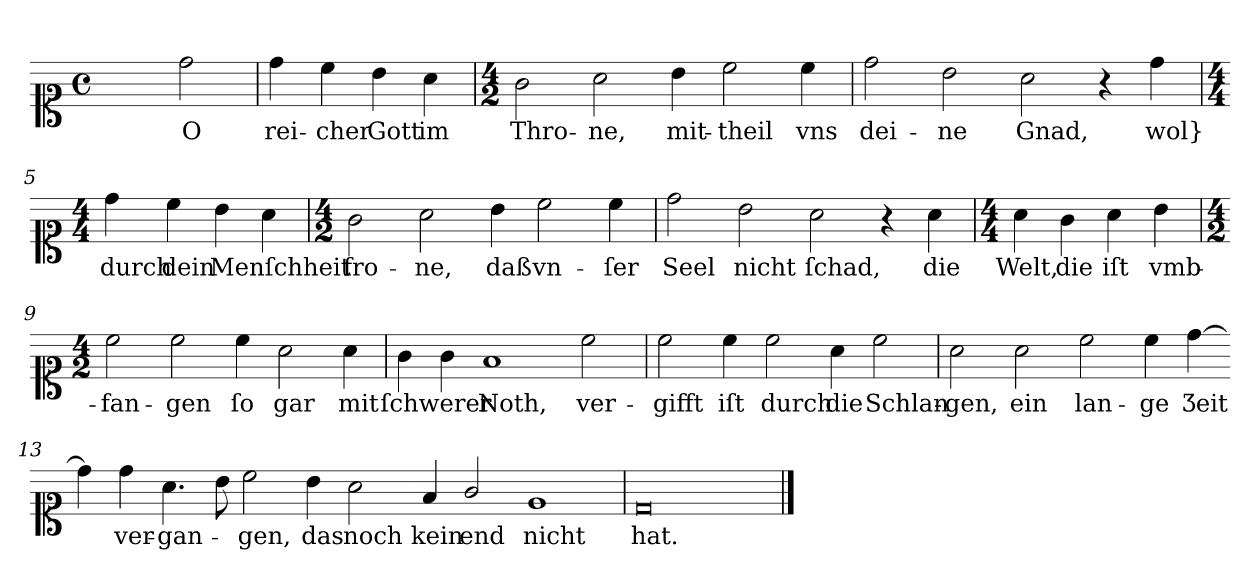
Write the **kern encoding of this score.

**kern	**text
*part1	*part1
*staff1	*staff1
*clefC1	*
*k[]	*
*M4/4	*
*met(c)	*
=1	=1
2ryy	.
2dd	O
=2	=2
4dd	rei-
4cc	-cher
4b	Gott
4a	im
=3	=3
*M4/2	*
2g	Thro-
2a	-ne,
4b	mit-
2cc	-theil
4cc	vns
=4	=4
2dd	dei-
2b	-ne
2a	Gnad,
4r	.
4dd	wol}
=5	=5
*M4/4	*
4dd	durch
4cc	dein
4b	Menſchheit
4a	.
=6	=6
*M4/2	*
2g	fro-
2a	-ne,
4b	daß
2cc	vn-
4cc	-ſer
=7	=7
2dd	Seel
2b	nicht
2a	ſchad,
4r	.
4a	die
=8	=8
*M4/4	*
4a	Welt,
4g	die
4a	iſt
4b	vmb-
=9	=9
*M4/2	*
2cc	-fan-
2cc	-gen
4cc	ſo
2a	gar
4a	mit
=10	=10
4g	ſchwerer
4g	.
1f	Noth,
2cc	ver-
=11	=11
2cc	-gifft
4cc	iſt
2cc	durch
4a	die
2cc	Schlan-
=12	=12
2a	-gen,
2a	ein
2cc	lan-
4cc	-ge
[4dd	Ʒeit
=13-	=13-
4dd]	.
4dd	ver-
4.a	-gan-
8b	.
2cc	-gen,
4b	das
2a	noch
=14-	=14-
4f	kein
2g/	end
1e	nicht
=15	=15
0d/	hat.
==	==
*-	*-
